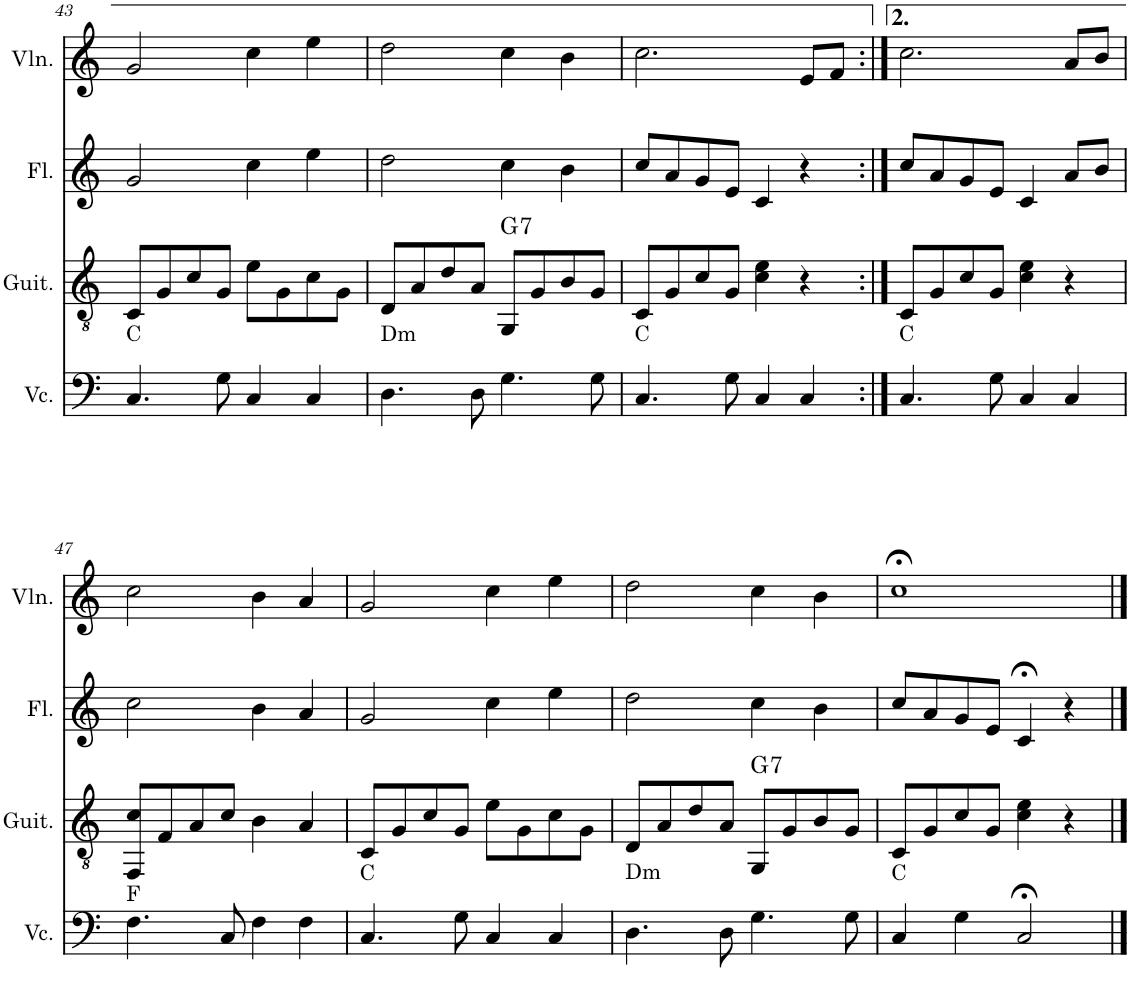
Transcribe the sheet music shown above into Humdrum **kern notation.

**kern	**kern	**harte	**kern	**kern
*part4	*part3	*part3	*part2	*part1
*staff4	*staff3	*	*staff2	*staff1
*I"チェロ	*I"クラシックギター	*	*I"フルート	*I"ヴァイオリン
!!LO:PB:g=z
*clefF4	*clefGv2	*	*clefG2	*clefG2
*k[]	*k[]	*	*k[]	*k[]
*M4/4	*M4/4	*	*M4/4	*M4/4
=43	=43	=43	=43	=43
!	!LO:TX:b:t=C	!	!	!
4.C/	8C/L	.	2g/	2g/
.	8G/	.	.	.
.	8c/	.	.	.
8G\	8G/J	.	.	.
4C/	8e\L	.	4cc\	4cc\
.	8G\	.	.	.
4C/	8c\	.	4ee\	4ee\
.	8G\J	.	.	.
=44	=44	=44	=44	=44
!	!LO:TX:b:t=Dm	!	!	!
4.D\	8D/L	.	2dd\	2dd\
.	8A/	.	.	.
.	8d/	.	.	.
8D\	8A/J	.	.	.
!	!	!LO:H:kt=7	!	!
4.G\	8GG/L	G:7	4cc\	4cc\
.	8G/	.	.	.
.	8B/	.	4b\	4b\
8G\	8G/J	.	.	.
=45	=45	=45	=45	=45
!	!LO:TX:b:t=C	!	!	!
4.C/	8C/L	.	8cc/L	2.cc\
.	8G/	.	8a/	.
.	8c/	.	8g/	.
8G\	8G/J	.	8e/J	.
4C/	4c\ 4e\	.	4c/	.
4C/	4r	.	4r	8e/L
.	.	.	.	8f/J
=46:|!	=46:|!	=46:|!	=46:|!	=46:|!
!	!LO:TX:b:t=C	!	!	!
4.C/	8C/L	.	8cc/L	2.cc\
.	8G/	.	8a/	.
.	8c/	.	8g/	.
8G\	8G/J	.	8e/J	.
4C/	4c\ 4e\	.	4c/	.
4C/	4r	.	8a/L	8a/L
.	.	.	8b/J	8b/J
!!LO:LB:g=z
=47	=47	=47	=47	=47
!	!LO:TX:b:t=F	!	!	!
4.F\	8FF/ 8c/L	.	2cc\	2cc\
.	8F/	.	.	.
.	8A/	.	.	.
8C/	8c/J	.	.	.
4F\	4B\	.	4b\	4b\
4F\	4A/	.	4a/	4a/
=48	=48	=48	=48	=48
!	!LO:TX:b:t=C	!	!	!
4.C/	8C/L	.	2g/	2g/
.	8G/	.	.	.
.	8c/	.	.	.
8G\	8G/J	.	.	.
4C/	8e\L	.	4cc\	4cc\
.	8G\	.	.	.
4C/	8c\	.	4ee\	4ee\
.	8G\J	.	.	.
=49	=49	=49	=49	=49
!	!LO:TX:b:t=Dm	!	!	!
4.D\	8D/L	.	2dd\	2dd\
.	8A/	.	.	.
.	8d/	.	.	.
8D\	8A/J	.	.	.
!	!	!LO:H:kt=7	!	!
4.G\	8GG/L	G:7	4cc\	4cc\
.	8G/	.	.	.
.	8B/	.	4b\	4b\
8G\	8G/J	.	.	.
=50	=50	=50	=50	=50
!	!LO:TX:b:t=C	!	!	!
4C/	8C/L	.	8cc/L	1cc;<
.	8G/	.	8a/	.
4G\	8c/	.	8g/	.
.	8G/J	.	8e/J	.
2C;</	4c\ 4e\	.	4c;</	.
.	4r	.	4r	.
==	==	==	==	==
*-	*-	*-	*-	*-
